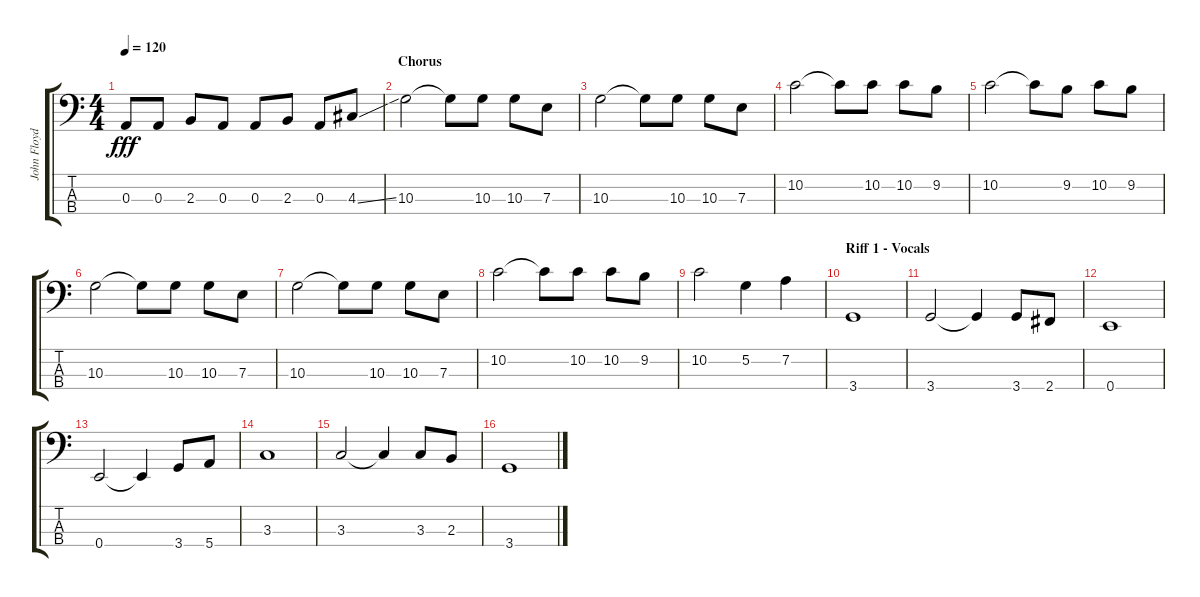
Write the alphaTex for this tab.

\track ("John Floyd" "John Floyd") {instrument acousticguitarsteel}
\staff {score tabs}
\tuning (G2 D2 A1 E1) {hide}
\ts (4 4)
\tempo 120
\clef f4
\ks c
0.3.8{dy fff} 0.3.8 2.3.8 0.3.8 0.3.8 2.3.8 0.3.8 4.3{ss}.8 |
\section ("" "Chorus")
10.3.2 10.3{t}.8 10.3.8 10.3.8 7.3.8 |
10.3.2 10.3{t}.8 10.3.8 10.3.8 7.3.8 |
10.2.2 10.2{t}.8 10.2.8 10.2.8 9.2.8 |
10.2.2 10.2{t}.8 9.2.8 10.2.8 9.2.8 |
10.3.2 10.3{t}.8 10.3.8 10.3.8 7.3.8 |
10.3.2 10.3{t}.8 10.3.8 10.3.8 7.3.8 |
10.2.2 10.2{t}.8 10.2.8 10.2.8 9.2.8 |
10.2.2 5.2.4 7.2.4 |
\section ("" "Riff 1 - Vocals")
3.4.1 |
3.4.2 3.4{t}.4 3.4.8 2.4.8 |
0.4.1 |
0.4.2 0.4{t}.4 3.4.8 5.4.8 |
3.3.1 |
3.3.2 3.3{t}.4 3.3.8 2.3.8 |
3.4.1
